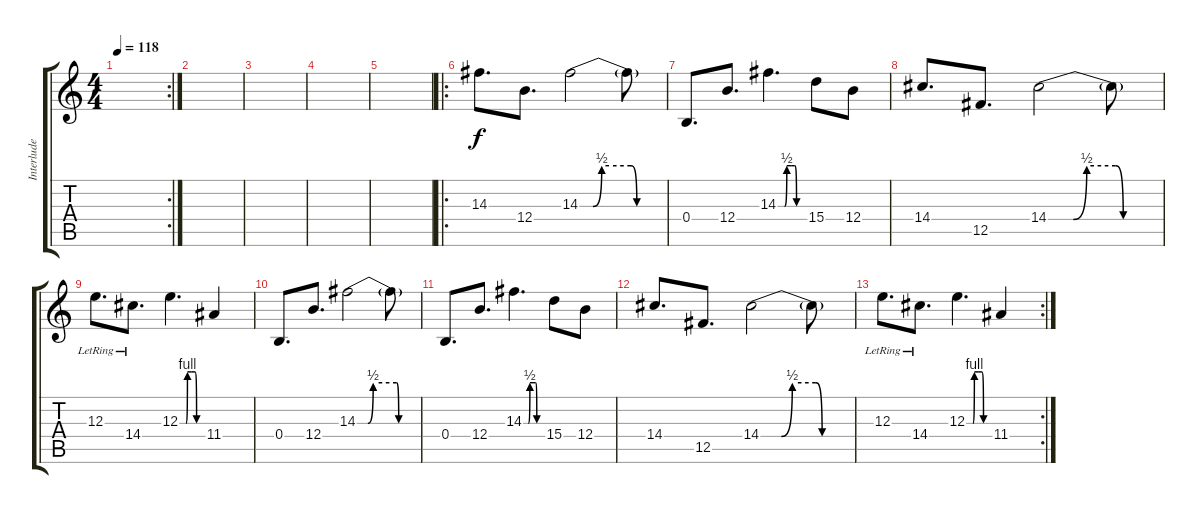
\track ("Interlude R" "Interlude ") {instrument electricguitarjazz}
\staff {score tabs}
\tuning (Db4 Ab3 E3 B2 Gb2 B1) {hide}
\rc 2
\ts (4 4)
\tempo 118
\clef g2
\ks c
|
|
|
|
|
\ro
14.3.8{d} 12.4.8{d} 14.3{be (custom 0 0 9 0 15 2 20 2 35 2 39 0 60 0)}.2 14.3{t}.8 |
0.4.8{d} 12.4.8{d} 14.3{be (custom 0 0 15 0 20 2 30 2 38 2 42 0 60 0)}.4{d} 15.4.8 12.4.8 |
14.4.8{d} 12.5.8{d} 14.4{be (custom 0 0 13 0 20 2 35 2 39 0 60 0)}.2 14.4{t}.8 |
12.3{lr}.8{d} 14.4{lr}.8{d} 12.3{be (custom 0 0 16 0 20 4 30 4 40 4 44 0 60 0)}.4{d} 11.4.4 |
0.4.8{d} 12.4.8{d} 14.3{be (custom 0 0 10 0 15 2 37 2 39 0 45 0 60 0)}.2 14.3{t}.8 |
0.4.8{d} 12.4.8{d} 14.3{be (custom 0 0 15 0 20 2 30 2 38 2 42 0 60 0)}.4{d} 15.4.8 12.4.8 |
14.4.8{d} 12.5.8{d} 14.4{be (custom 0 0 13 0 20 2 35 2 39 0 60 0)}.2 14.4{t}.8 |
\rc 2
12.3{lr}.8{d} 14.4{lr}.8{d} 12.3{be (custom 0 0 16 0 20 4 30 4 40 4 44 0 60 0)}.4{d} 11.4.4
